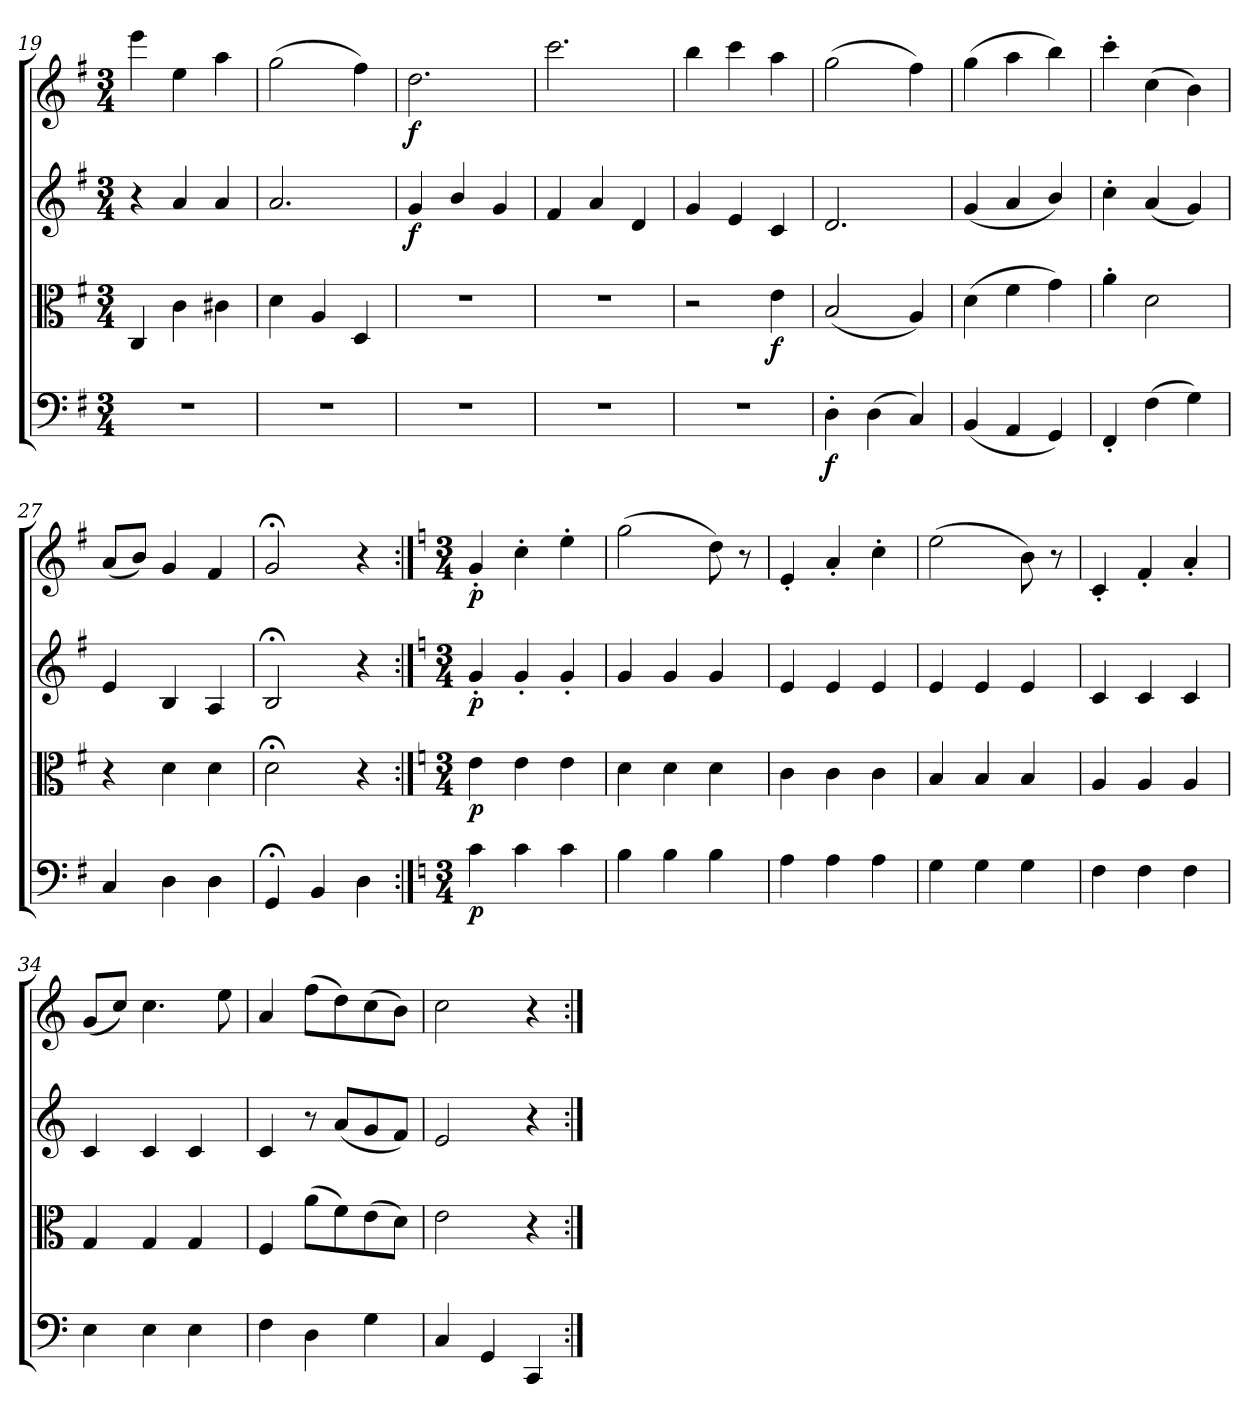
**kern	**dynam	**kern	**dynam	**kern	**dynam	**kern	**dynam
*part4	*part4	*part3	*part3	*part2	*part2	*part1	*part1
*staff4	*staff4	*staff3	*staff3	*staff2	*staff2	*staff1	*staff1
*clefF4	*	*clefC3	*	*clefG2	*	*clefG2	*
*k[f#]	*	*k[f#]	*	*k[f#]	*	*k[f#]	*
*G:	*	*G:	*	*G:	*	*G:	*
*M3/4	*	*M3/4	*	*M3/4	*	*M3/4	*
=19	=19	=19	=19	=19	=19	=19	=19
2.r	.	4C/	.	4r	.	4eee\	.
.	.	4c\	.	4a/	.	4ee\	.
.	.	4c#X\	.	4a/	.	4aa\	.
=20	=20	=20	=20	=20	=20	=20	=20
2.r	.	4d\	.	2.a/	.	(2gg\	.
.	.	4A/	.	.	.	.	.
.	.	4D/	.	.	.	4ff#\)	.
=21	=21	=21	=21	=21	=21	=21	=21
2.r	.	2.r	.	4g/	f	2.dd\	f
.	.	.	.	4b/	.	.	.
.	.	.	.	4g/	.	.	.
=22	=22	=22	=22	=22	=22	=22	=22
2.r	.	2.r	.	4f#/	.	2.ccc\	.
.	.	.	.	4a/	.	.	.
.	.	.	.	4d/	.	.	.
=23	=23	=23	=23	=23	=23	=23	=23
2.r	.	2r	.	4g/	.	4bb\	.
.	.	.	.	4e/	.	4ccc\	.
.	.	4e\	f	4c/	.	4aa\	.
=24	=24	=24	=24	=24	=24	=24	=24
4D'\	f	(2B/	.	2.d/	.	(2gg\	.
(4D\	.	.	.	.	.	.	.
4C/)	.	4A/)	.	.	.	4ff#\)	.
=25	=25	=25	=25	=25	=25	=25	=25
(4BB/	.	(4d\	.	(4g/	.	(4gg\	.
4AA/	.	4f#\	.	4a/	.	4aa\	.
4GG/)	.	4g\)	.	4b/)	.	4bb\)	.
=26	=26	=26	=26	=26	=26	=26	=26
4FF#'/	.	4a'\	.	4cc'\	.	4ccc'\	.
(4F#\	.	2d\	.	(4a/	.	(4cc\	.
4G\)	.	.	.	4g/)	.	4b\)	.
=27	=27	=27	=27	=27	=27	=27	=27
4C/	.	4r	.	4e/	.	(8a/L	.
.	.	.	.	.	.	8b/J)	.
4D\	.	4d\	.	4B/	.	4g/	.
4D\	.	4d\	.	4A/	.	4f#/	.
=28	=28	=28	=28	=28	=28	=28	=28
4GG;</	.	2d;<\	.	2B;</	.	2g;</	.
4BB/	.	.	.	.	.	.	.
4D\	.	4r	.	4r	.	4r	.
=29:|!	=29:|!	=29:|!	=29:|!	=29:|!	=29:|!	=29:|!	=29:|!
*k[]	*	*k[]	*	*k[]	*	*k[]	*
*C:	*	*C:	*	*C:	*	*C:	*
*M3/4	*	*M3/4	*	*M3/4	*	*M3/4	*
4c\	p	4e\	p	4g'/	p	4g'/	p
4c\	.	4e\	.	4g'/	.	4cc'\	.
4c\	.	4e\	.	4g'/	.	4ee'\	.
=30	=30	=30	=30	=30	=30	=30	=30
4B\	.	4d\	.	4g/	.	(2gg\	.
4B\	.	4d\	.	4g/	.	.	.
4B\	.	4d\	.	4g/	.	8dd\)	.
.	.	.	.	.	.	8r	.
=31	=31	=31	=31	=31	=31	=31	=31
4A\	.	4c\	.	4e/	.	4e'/	.
4A\	.	4c\	.	4e/	.	4a'/	.
4A\	.	4c\	.	4e/	.	4cc'\	.
=32	=32	=32	=32	=32	=32	=32	=32
4G\	.	4B/	.	4e/	.	(2ee\	.
4G\	.	4B/	.	4e/	.	.	.
4G\	.	4B/	.	4e/	.	8b\)	.
.	.	.	.	.	.	8r	.
=33	=33	=33	=33	=33	=33	=33	=33
4F\	.	4A/	.	4c/	.	4c'/	.
4F\	.	4A/	.	4c/	.	4f'/	.
4F\	.	4A/	.	4c/	.	4a'/	.
=34	=34	=34	=34	=34	=34	=34	=34
4E\	.	4G/	.	4c/	.	(8g/L	.
.	.	.	.	.	.	8cc/J)	.
4E\	.	4G/	.	4c/	.	4.cc\	.
4E\	.	4G/	.	4c/	.	.	.
.	.	.	.	.	.	8ee\	.
=35	=35	=35	=35	=35	=35	=35	=35
4F\	.	4F/	.	4c/	.	4a/	.
4D\	.	(8a\L	.	8r	.	(8ff\L	.
.	.	8f\)	.	(8a/L	.	8dd\)	.
4G\	.	(8e\	.	8g/	.	(8cc\	.
.	.	8d\J)	.	8f/J)	.	8b\J)	.
=36	=36	=36	=36	=36	=36	=36	=36
4C/	.	2e\	.	2e/	.	2cc\	.
4GG/	.	.	.	.	.	.	.
4CC/	.	4r	.	4r	.	4r	.
=:|!	=:|!	=:|!	=:|!	=:|!	=:|!	=:|!	=:|!
*-	*-	*-	*-	*-	*-	*-	*-
